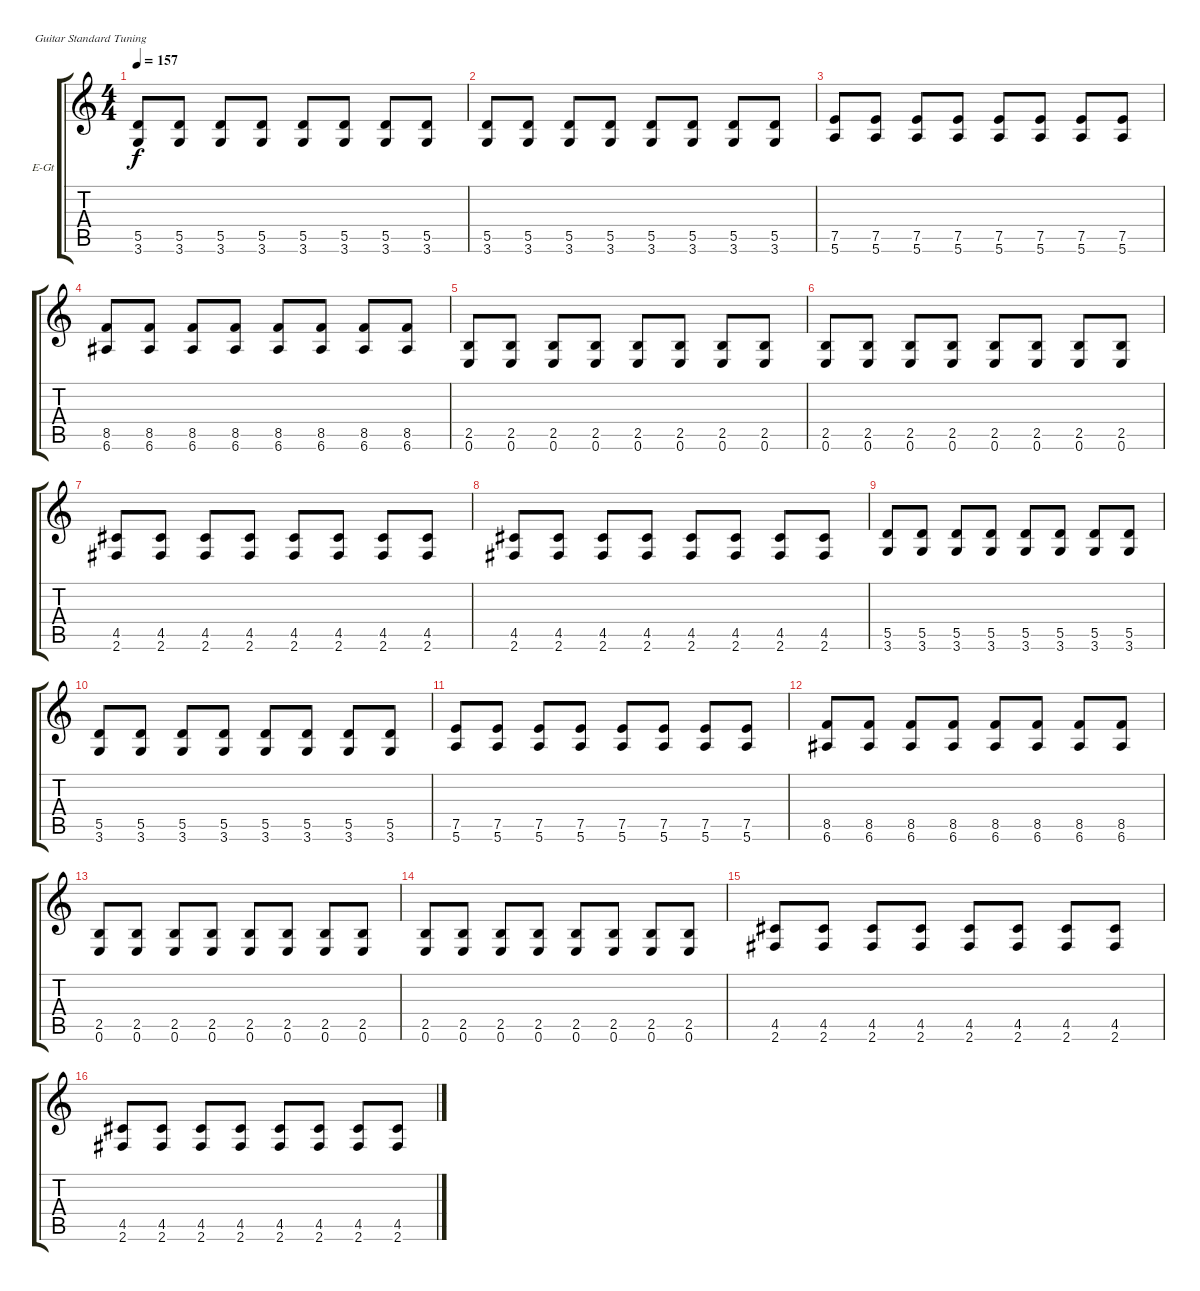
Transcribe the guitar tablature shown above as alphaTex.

\defaultSystemsLayout 4
\bracketExtendMode groupsimilarinstruments
\firstSystemTrackNameOrientation horizontal
\otherSystemsTrackNameOrientation horizontal
\track ("Al" "E-Gt") {instrument distortionguitar}
\staff {score tabs}
\tuning (E4 B3 G3 D3 A2 E2)
\ts (4 4)
\tempo 157
\clef g2
\ks c
(5.5 3.6).8{dy f} (5.5 3.6).8 (5.5 3.6).8 (5.5 3.6).8 (5.5 3.6).8 (5.5 3.6).8 (5.5 3.6).8 (5.5 3.6).8 |
(5.5 3.6).8 (5.5 3.6).8 (5.5 3.6).8 (5.5 3.6).8 (5.5 3.6).8 (5.5 3.6).8 (5.5 3.6).8 (5.5 3.6).8 |
(7.5 5.6).8 (7.5 5.6).8 (7.5 5.6).8 (7.5 5.6).8 (7.5 5.6).8 (7.5 5.6).8 (7.5 5.6).8 (7.5 5.6).8 |
(8.5 6.6).8 (8.5 6.6).8 (8.5 6.6).8 (8.5 6.6).8 (8.5 6.6).8 (8.5 6.6).8 (8.5 6.6).8 (8.5 6.6).8 |
(2.5 0.6).8 (2.5 0.6).8 (2.5 0.6).8 (2.5 0.6).8 (2.5 0.6).8 (2.5 0.6).8 (2.5 0.6).8 (2.5 0.6).8 |
(2.5 0.6).8 (2.5 0.6).8 (2.5 0.6).8 (2.5 0.6).8 (2.5 0.6).8 (2.5 0.6).8 (2.5 0.6).8 (2.5 0.6).8 |
(4.5 2.6).8 (4.5 2.6).8 (4.5 2.6).8 (4.5 2.6).8 (4.5 2.6).8 (4.5 2.6).8 (4.5 2.6).8 (4.5 2.6).8 |
(4.5 2.6).8 (4.5 2.6).8 (4.5 2.6).8 (4.5 2.6).8 (4.5 2.6).8 (4.5 2.6).8 (4.5 2.6).8 (4.5 2.6).8 |
(5.5 3.6).8 (5.5 3.6).8 (5.5 3.6).8 (5.5 3.6).8 (5.5 3.6).8 (5.5 3.6).8 (5.5 3.6).8 (5.5 3.6).8 |
(5.5 3.6).8 (5.5 3.6).8 (5.5 3.6).8 (5.5 3.6).8 (5.5 3.6).8 (5.5 3.6).8 (5.5 3.6).8 (5.5 3.6).8 |
(7.5 5.6).8 (7.5 5.6).8 (7.5 5.6).8 (7.5 5.6).8 (7.5 5.6).8 (7.5 5.6).8 (7.5 5.6).8 (7.5 5.6).8 |
(8.5 6.6).8 (8.5 6.6).8 (8.5 6.6).8 (8.5 6.6).8 (8.5 6.6).8 (8.5 6.6).8 (8.5 6.6).8 (8.5 6.6).8 |
(2.5 0.6).8 (2.5 0.6).8 (2.5 0.6).8 (2.5 0.6).8 (2.5 0.6).8 (2.5 0.6).8 (2.5 0.6).8 (2.5 0.6).8 |
(2.5 0.6).8 (2.5 0.6).8 (2.5 0.6).8 (2.5 0.6).8 (2.5 0.6).8 (2.5 0.6).8 (2.5 0.6).8 (2.5 0.6).8 |
(4.5 2.6).8 (4.5 2.6).8 (4.5 2.6).8 (4.5 2.6).8 (4.5 2.6).8 (4.5 2.6).8 (4.5 2.6).8 (4.5 2.6).8 |
(4.5 2.6).8 (4.5 2.6).8 (4.5 2.6).8 (4.5 2.6).8 (4.5 2.6).8 (4.5 2.6).8 (4.5 2.6).8 (4.5 2.6).8
